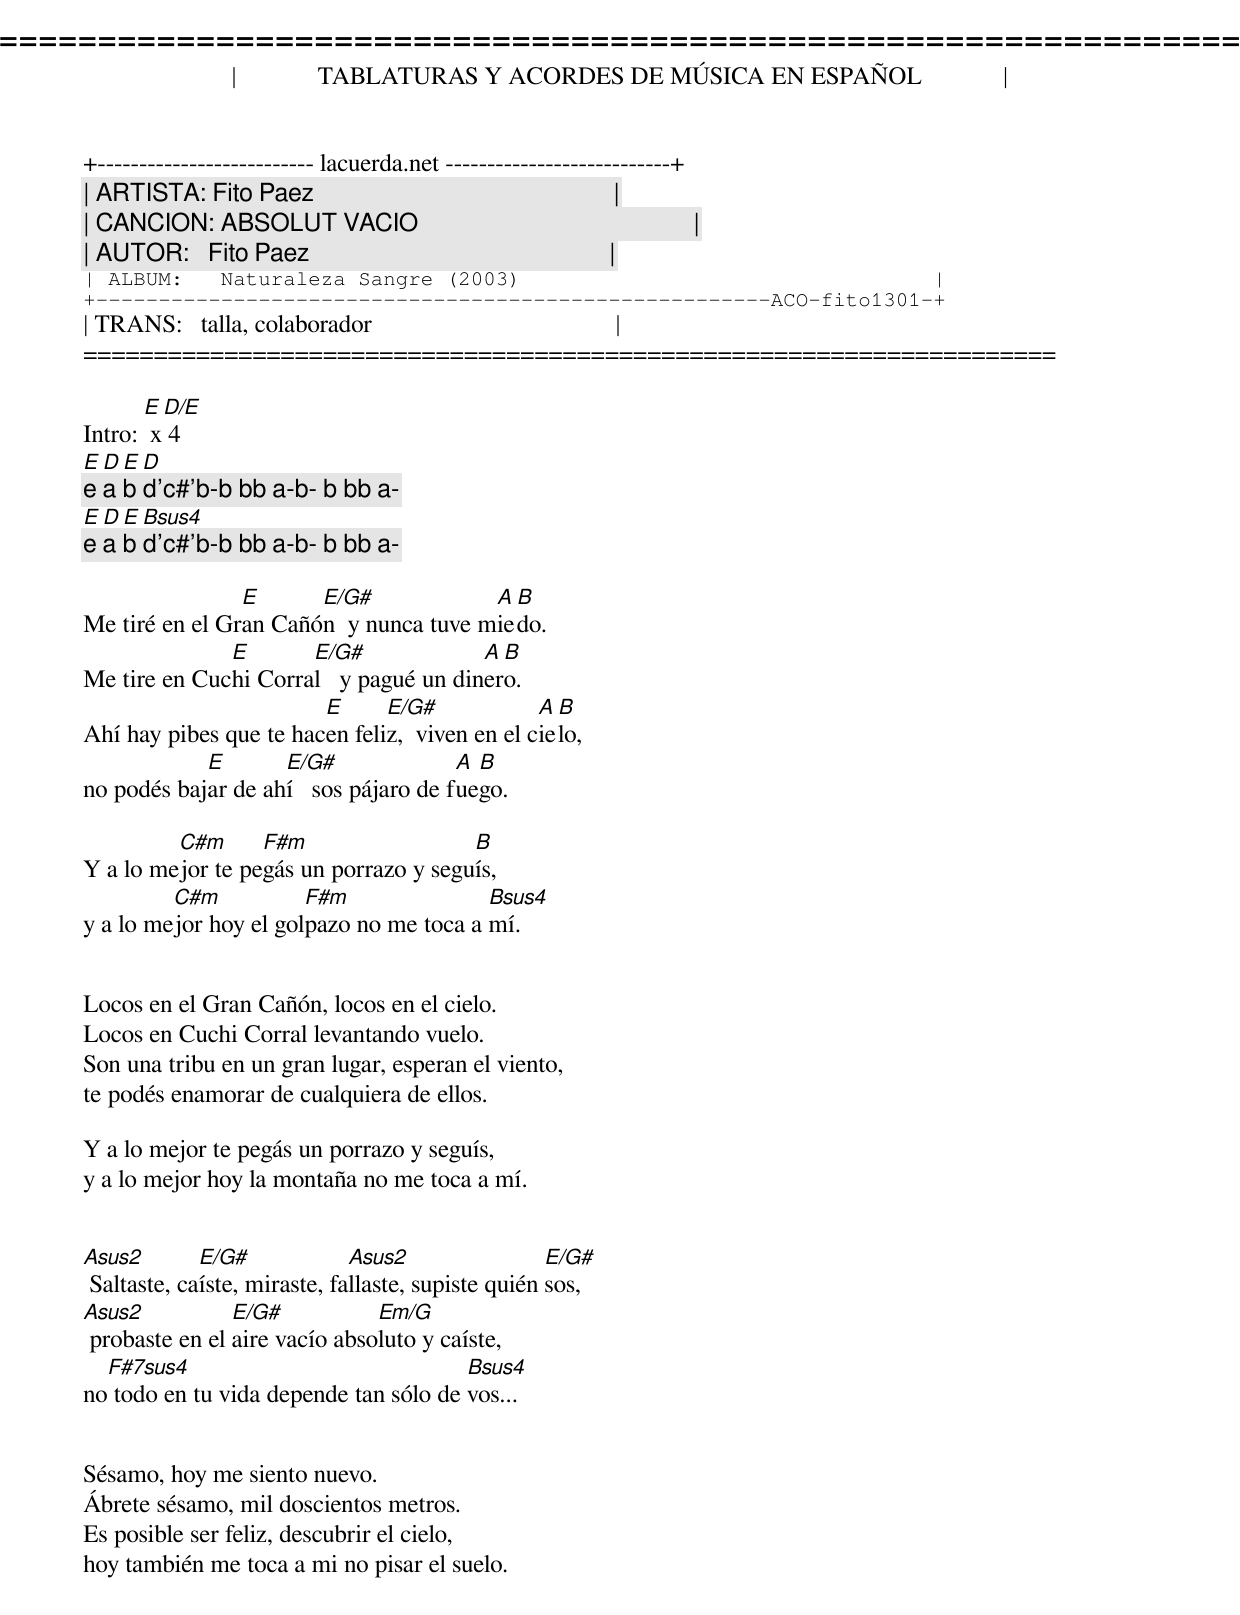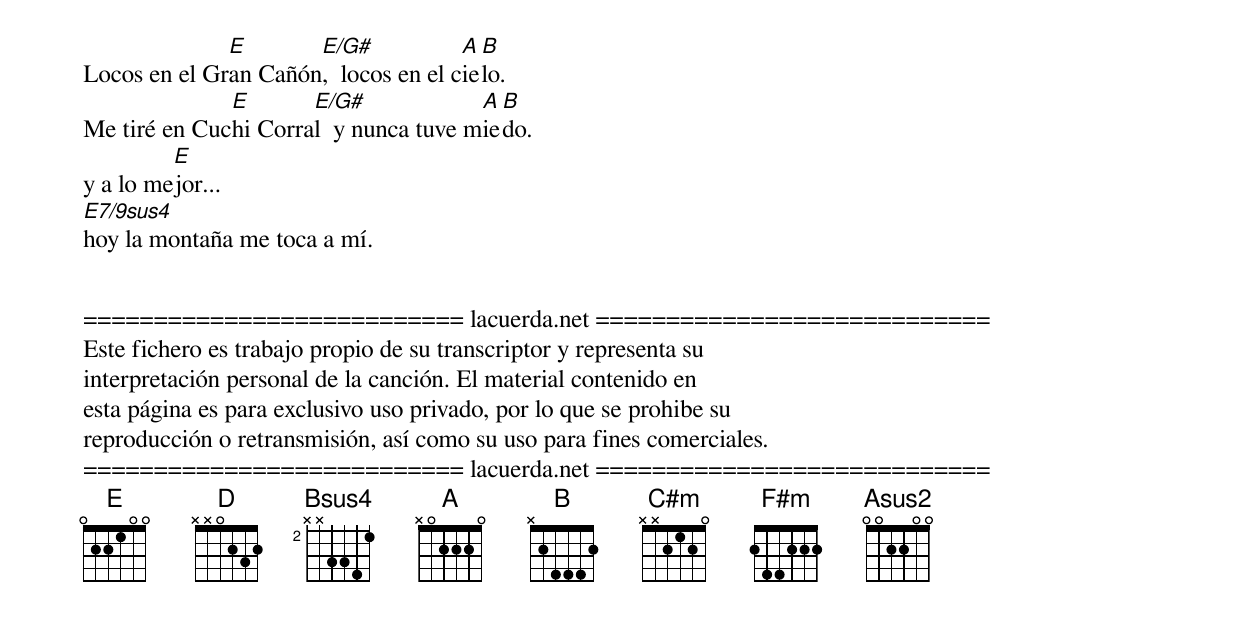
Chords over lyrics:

=====================================================================
|             TABLATURAS Y ACORDES DE MÚSICA EN ESPAÑOL             |
+-------------------------- lacuerda.net ---------------------------+
| ARTISTA: Fito Paez                                                |
| CANCION: ABSOLUT VACIO                                            |
| AUTOR:   Fito Paez                                                |
| ALBUM:   Naturaleza Sangre (2003)                                 |
+------------------------------------------------------ACO-fito1301-+
| TRANS:   talla, colaborador                                       |
=====================================================================

Intro: [E D/E] x 4
                    E        D  E       D
       [e a b dc#b-][b bb a-][b- b bb a-]
                    E        D  E       Bsus4
       [e a b dc#b-][b bb a-][b- b bb a-]

                E      E/G#             A B
Me tiré en el Gran Cañón  y nunca tuve miedo.
              E       E/G#              A B
Me tire en Cuchi Corral   y pagué un dinero.
                        E      E/G#             A B
Ahí hay pibes que te hacen feliz,  viven en el cielo,
            E       E/G#               A B
no podés bajar de ahí   sos pájaro de fuego.

         C#m      F#m                  B
Y a lo mejor te pegás un porrazo y seguís,
         C#m           F#m               Bsus4
y a lo mejor hoy el golpazo no me toca a mí.


Locos en el Gran Cañón, locos en el cielo.
Locos en Cuchi Corral levantando vuelo.
Son una tribu en un gran lugar, esperan el viento,
te podés enamorar de cualquiera de ellos.

Y a lo mejor te pegás un porrazo y seguís,
y a lo mejor hoy la montaña no me toca a mí.


Asus2        E/G#             Asus2                 E/G#
 Saltaste, caíste, miraste, fallaste, supiste quién sos,
Asus2           E/G#           Em/G
 probaste en el aire vacío absoluto y caíste,
  F#7sus4                              Bsus4
no todo en tu vida depende tan sólo de vos...


Sésamo, hoy me siento nuevo.
Ábrete sésamo, mil doscientos metros.
Es posible ser feliz, descubrir el cielo,
hoy también me toca a mi no pisar el suelo.

              E       E/G#            A B
Locos en el Gran Cañón,  locos en el cielo.
              E       E/G#             A B
Me tiré en Cuchi Corral  y nunca tuve miedo.
         E
y a lo mejor...
E7/9sus4
hoy la montaña me toca a mí.


=========================== lacuerda.net ============================
Este fichero es trabajo propio de su transcriptor y representa su
interpretación personal de la canción. El material contenido en
esta página es para exclusivo uso privado, por lo que se prohibe su
reproducción o retransmisión, así como su uso para fines comerciales.
=========================== lacuerda.net ============================
